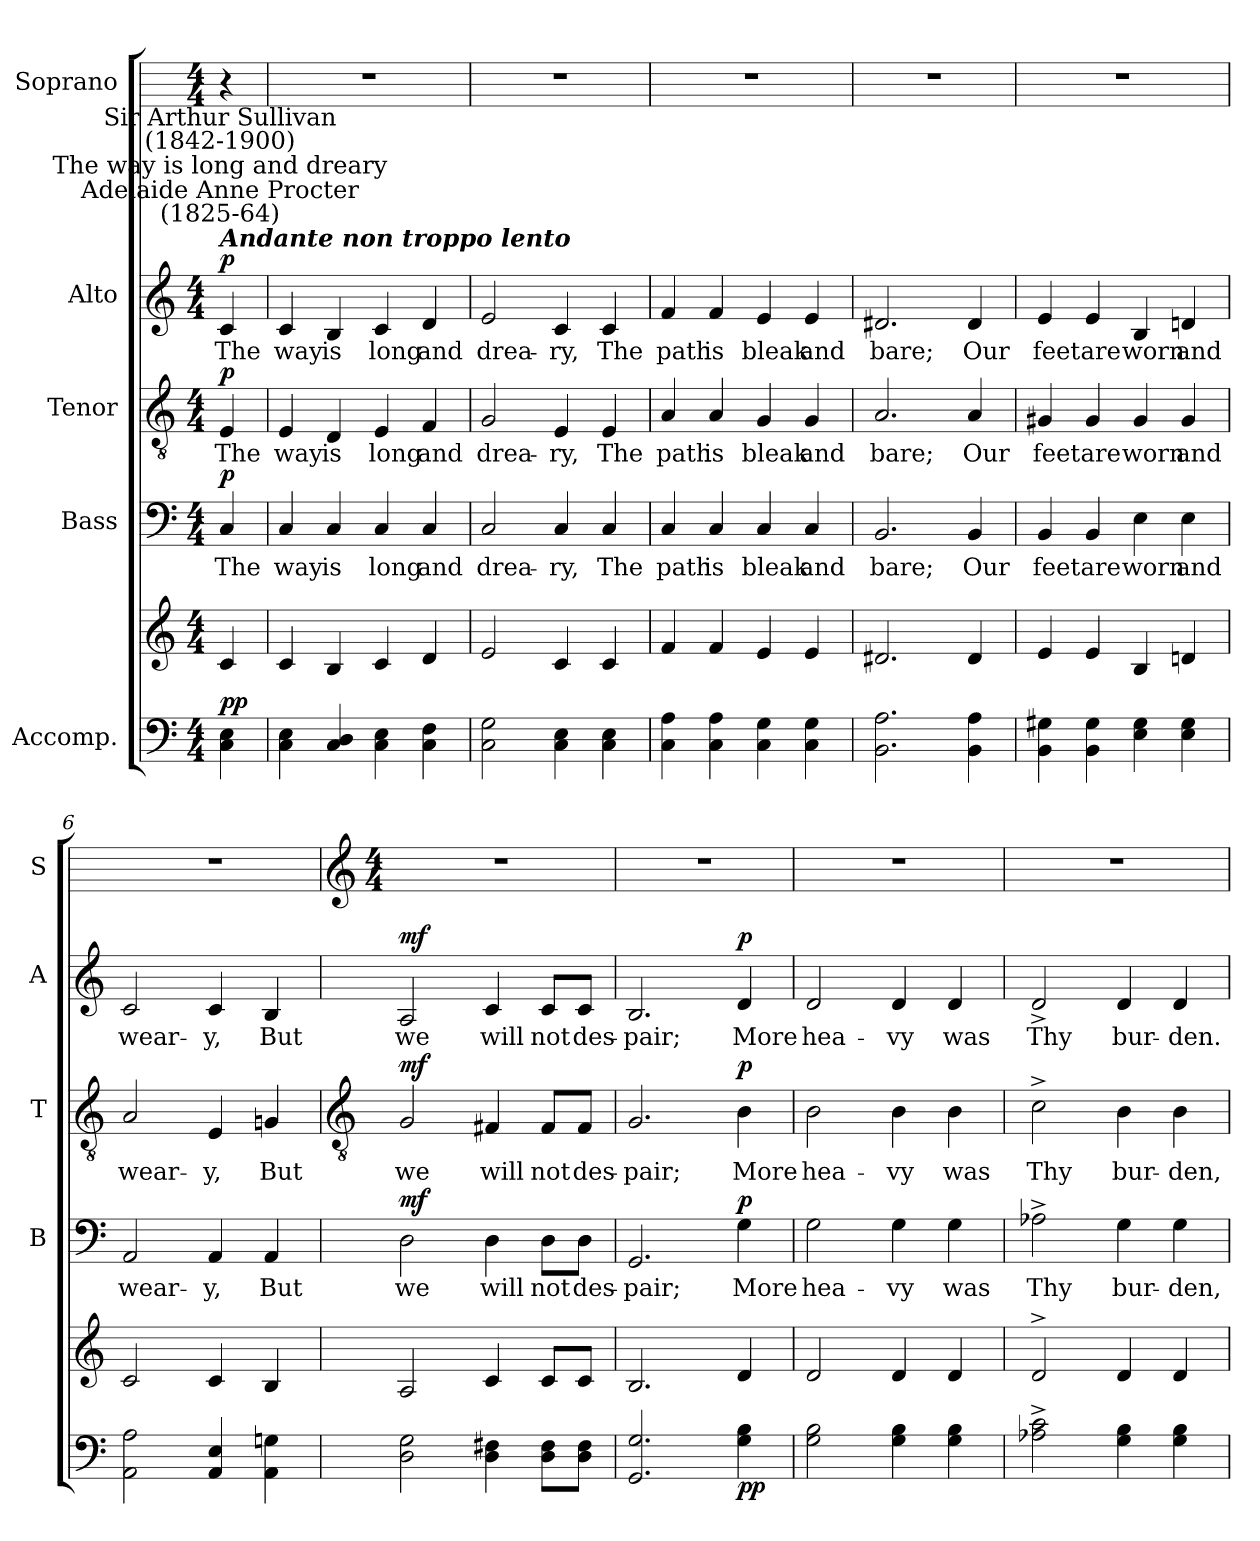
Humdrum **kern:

**kern	**kern	**dynam	**kern	**text	**dynam	**kern	**text	**dynam	**kern	**text	**dynam	**kern
*part5	*part5	*part5	*part4	*part4	*part4	*part3	*part3	*part3	*part2	*part2	*part2	*part1
*staff6	*staff5	*staff5/6	*staff4	*staff4	*staff4	*staff3	*staff3	*staff3	*staff2	*staff2	*staff2	*staff1
*I"Accomp.	*	*	*I"Bass	*	*	*I"Tenor	*	*	*I"Alto	*	*	*I"Soprano
*	*	*	*I'B	*	*	*I'T	*	*	*I'A	*	*	*I'S
*clefF4	*clefG2	*	*clefF4	*	*	*clefGv2	*	*	*clefG2	*	*	*
*k[]	*k[]	*	*k[]	*	*	*k[]	*	*	*k[]	*	*	*
*C:	*C:	*	*C:	*	*	*C:	*	*	*C:	*	*	*
*M4/4	*M4/4	*	*M4/4	*	*	*M4/4	*	*	*M4/4	*	*	*M4/4
=	=	=	=	=	=	=	=	=	=	=	=	=
!	!	!	!	!	!	!	!	!	!LO:TX:a:Bi:t=Andante non troppo lento	!	!	!
!	!	!	!	!	!	!	!	!	!LO:TX:a:cj:t=Adelaide Anne Procter\n(1825-64)	!	!	!
!	!	!	!	!	!	!	!	!	!LO:TX:a:cj:t=The way is long and dreary	!	!	!
!	!	!	!	!	!	!	!	!	!LO:TX:a:cj:t=Sir Arthur Sullivan\n(1842-1900)	!	!	!
!	!	!LO:DY:a=2	!	!LO:LY:b	!	!	!LO:LY:b	!	!	!LO:LY:b	!	!
!	!	!LO:DY:n=1:b	!	!	!LO:DY:b	!	!	!LO:DY:b	!	!	!LO:DY:b	!
4C 4E	4c	p p	4C	The	p	4E	The	p	4c	The	p	4r
=1	=1	=1	=1	=1	=1	=1	=1	=1	=1	=1	=1	=1
!	!	!	!	!LO:LY:b	!	!	!LO:LY:b	!	!	!LO:LY:b	!	!
4C 4E	4c	.	4C	way	.	4E	way	.	4c	way	.	1r
!	!	!	!	!LO:LY:b	!	!	!LO:LY:b	!	!	!LO:LY:b	!	!
4C 4D	4B	.	4C	is	.	4D	is	.	4B	is	.	.
!	!	!	!	!LO:LY:b	!	!	!LO:LY:b	!	!	!LO:LY:b	!	!
4C 4E	4c	.	4C	long	.	4E	long	.	4c	long	.	.
!	!	!	!	!LO:LY:b	!	!	!LO:LY:b	!	!	!LO:LY:b	!	!
4C 4F	4d	.	4C	and	.	4F	and	.	4d	and	.	.
=2	=2	=2	=2	=2	=2	=2	=2	=2	=2	=2	=2	=2
!	!	!	!	!LO:LY:b	!	!	!LO:LY:b	!	!	!LO:LY:b	!	!
2C 2G	2e	.	2C	drea-	.	2G	drea-	.	2e	drea-	.	1r
!	!	!	!	!LO:LY:b	!	!	!LO:LY:b	!	!	!LO:LY:b	!	!
4C 4E	4c	.	4C	-ry,	.	4E	-ry,	.	4c	-ry,	.	.
!	!	!	!	!LO:LY:b	!	!	!LO:LY:b	!	!	!LO:LY:b	!	!
4C 4E	4c	.	4C	The	.	4E	The	.	4c	The	.	.
=3	=3	=3	=3	=3	=3	=3	=3	=3	=3	=3	=3	=3
!	!	!	!	!LO:LY:b	!	!	!LO:LY:b	!	!	!LO:LY:b	!	!
4C 4A	4f	.	4C	path	.	4A	path	.	4f	path	.	1r
!	!	!	!	!LO:LY:b	!	!	!LO:LY:b	!	!	!LO:LY:b	!	!
4C 4A	4f	.	4C	is	.	4A	is	.	4f	is	.	.
!	!	!	!	!LO:LY:b	!	!	!LO:LY:b	!	!	!LO:LY:b	!	!
4C 4G	4e	.	4C	bleak	.	4G	bleak	.	4e	bleak	.	.
!	!	!	!	!LO:LY:b	!	!	!LO:LY:b	!	!	!LO:LY:b	!	!
4C 4G	4e	.	4C	and	.	4G	and	.	4e	and	.	.
=4	=4	=4	=4	=4	=4	=4	=4	=4	=4	=4	=4	=4
!	!	!	!	!LO:LY:b	!	!	!LO:LY:b	!	!	!LO:LY:b	!	!
2.BB 2.A	2.d#X	.	2.BB	bare;	.	2.A	bare;	.	2.d#X	bare;	.	1r
!	!	!	!	!LO:LY:b	!	!	!LO:LY:b	!	!	!LO:LY:b	!	!
4BB 4A	4d#	.	4BB	Our	.	4A	Our	.	4d#	Our	.	.
=5	=5	=5	=5	=5	=5	=5	=5	=5	=5	=5	=5	=5
!	!	!	!	!LO:LY:b	!	!	!LO:LY:b	!	!	!LO:LY:b	!	!
4BB 4G#X	4e	.	4BB	feet	.	4G#X	feet	.	4e	feet	.	1r
!	!	!	!	!LO:LY:b	!	!	!LO:LY:b	!	!	!LO:LY:b	!	!
4BB 4G#	4e	.	4BB	are	.	4G#	are	.	4e	are	.	.
!	!	!	!	!LO:LY:b	!	!	!LO:LY:b	!	!	!LO:LY:b	!	!
4E 4G#	4B	.	4E	worn	.	4G#	worn	.	4B	worn	.	.
!	!	!	!	!LO:LY:b	!	!	!LO:LY:b	!	!	!LO:LY:b	!	!
4E 4G#	4dn	.	4E	and	.	4G#	and	.	4dn	and	.	.
=6	=6	=6	=6	=6	=6	=6	=6	=6	=6	=6	=6	=6
!	!	!	!	!LO:LY:b	!	!	!LO:LY:b	!	!	!LO:LY:b	!	!
2AA 2A	2c	.	2AA	wear-	.	2A	wear-	.	2c	wear-	.	1r
!	!	!	!	!LO:LY:b	!	!	!LO:LY:b	!	!	!LO:LY:b	!	!
4AA 4E	4c	.	4AA	-y,	.	4E	-y,	.	4c	-y,	.	.
!	!	!	!	!LO:LY:b	!	!	!LO:LY:b	!	!	!LO:LY:b	!	!
4AA 4Gn	4B	.	4AA	But	.	4Gn	But	.	4B	But	.	.
!!LO:LB:g=z
=7	=7	=7	=7	=7	=7	=7	=7	=7	=7	=7	=7	=7
*	*	*	*	*	*	*clefGv2	*	*	*	*	*	*clefG2
*	*	*	*	*	*	*	*	*	*	*	*	*k[]
*	*	*	*	*	*	*	*	*	*	*	*	*C:
*	*	*	*	*	*	*	*	*	*	*	*	*M4/4
*	*^	*	*	*	*	*	*	*	*	*	*	*
!	!	!	!LO:DY:b=2	!	!LO:LY:b	!	!	!LO:LY:b	!	!	!LO:LY:b	!	!
!	!	!	!LO:DY:n=1:b	!	!	!LO:DY:b	!	!	!LO:DY:b	!	!	!LO:DY:b	!
2D 2G	2A	1ryy	mf mf	2D	we	mf	2G	we	mf	2A	we	mf	1r
!	!	!	!	!	!LO:LY:b	!	!	!LO:LY:b	!	!	!LO:LY:b	!	!
4D 4F#X	4c	.	.	4D	will	.	4F#X	will	.	4c	will	.	.
!	!	!	!	!	!LO:LY:b	!	!	!LO:LY:b	!	!	!LO:LY:b	!	!
8D 8F#L	8cL	.	.	8D\L	not	.	8F#/L	not	.	8c/L	not	.	.
!	!	!	!	!	!LO:LY:b	!	!	!LO:LY:b	!	!	!LO:LY:b	!	!
8D 8F#J	8cJ	.	.	8D\J	des-	.	8F#/J	des-	.	8c/J	des-	.	.
=8	=8	=8	=8	=8	=8	=8	=8	=8	=8	=8	=8	=8	=8
!	!	!	!	!	!LO:LY:b	!	!	!LO:LY:b	!	!	!LO:LY:b	!	!
2.GG 2.G	2.B	1ryy	.	2.GG	-pair;	.	2.G	-pair;	.	2.B	-pair;	.	1r
!	!	!	!LO:DY:b=2	!	!LO:LY:b	!	!	!LO:LY:b	!	!	!LO:LY:b	!	!
!	!	!	!LO:DY:n=1:b	!	!	!LO:DY:b	!	!	!LO:DY:b	!	!	!LO:DY:b	!
4G 4B	4d	.	p p	4G	More	p	4B	More	p	4d	More	p	.
=9	=9	=9	=9	=9	=9	=9	=9	=9	=9	=9	=9	=9	=9
!	!	!	!	!	!LO:LY:b	!	!	!LO:LY:b	!	!	!LO:LY:b	!	!
2G 2B	2d	1ryy	.	2G	hea-	.	2B	hea-	.	2d	hea-	.	1r
!	!	!	!	!	!LO:LY:b	!	!	!LO:LY:b	!	!	!LO:LY:b	!	!
4G 4B	4d	.	.	4G	-vy	.	4B	-vy	.	4d	-vy	.	.
!	!	!	!	!	!LO:LY:b	!	!	!LO:LY:b	!	!	!LO:LY:b	!	!
4G 4B	4d	.	.	4G	was	.	4B	was	.	4d	was	.	.
=10	=10	=10	=10	=10	=10	=10	=10	=10	=10	=10	=10	=10	=10
!	!	!	!	!	!LO:LY:b	!	!	!LO:LY:b	!	!	!LO:LY:b	!	!
2A-X^ 2c^	2d^	1ryy	.	2A-X^	Thy	.	2c^	Thy	.	2d^	Thy	.	1r
!	!	!	!	!	!LO:LY:b	!	!	!LO:LY:b	!	!	!LO:LY:b	!	!
4G 4B	4d	.	.	4G	bur-	.	4B	bur-	.	4d	bur-	.	.
!	!	!	!	!	!LO:LY:b	!	!	!LO:LY:b	!	!	!LO:LY:b	!	!
4G 4B	4d	.	.	4G	-den,	.	4B	-den,	.	4d	-den.	.	.
*	*v	*v	*	*	*	*	*	*	*	*	*	*	*
=	=	=	=	=	=	=	=	=	=	=	=	=
*-	*-	*-	*-	*-	*-	*-	*-	*-	*-	*-	*-	*-
